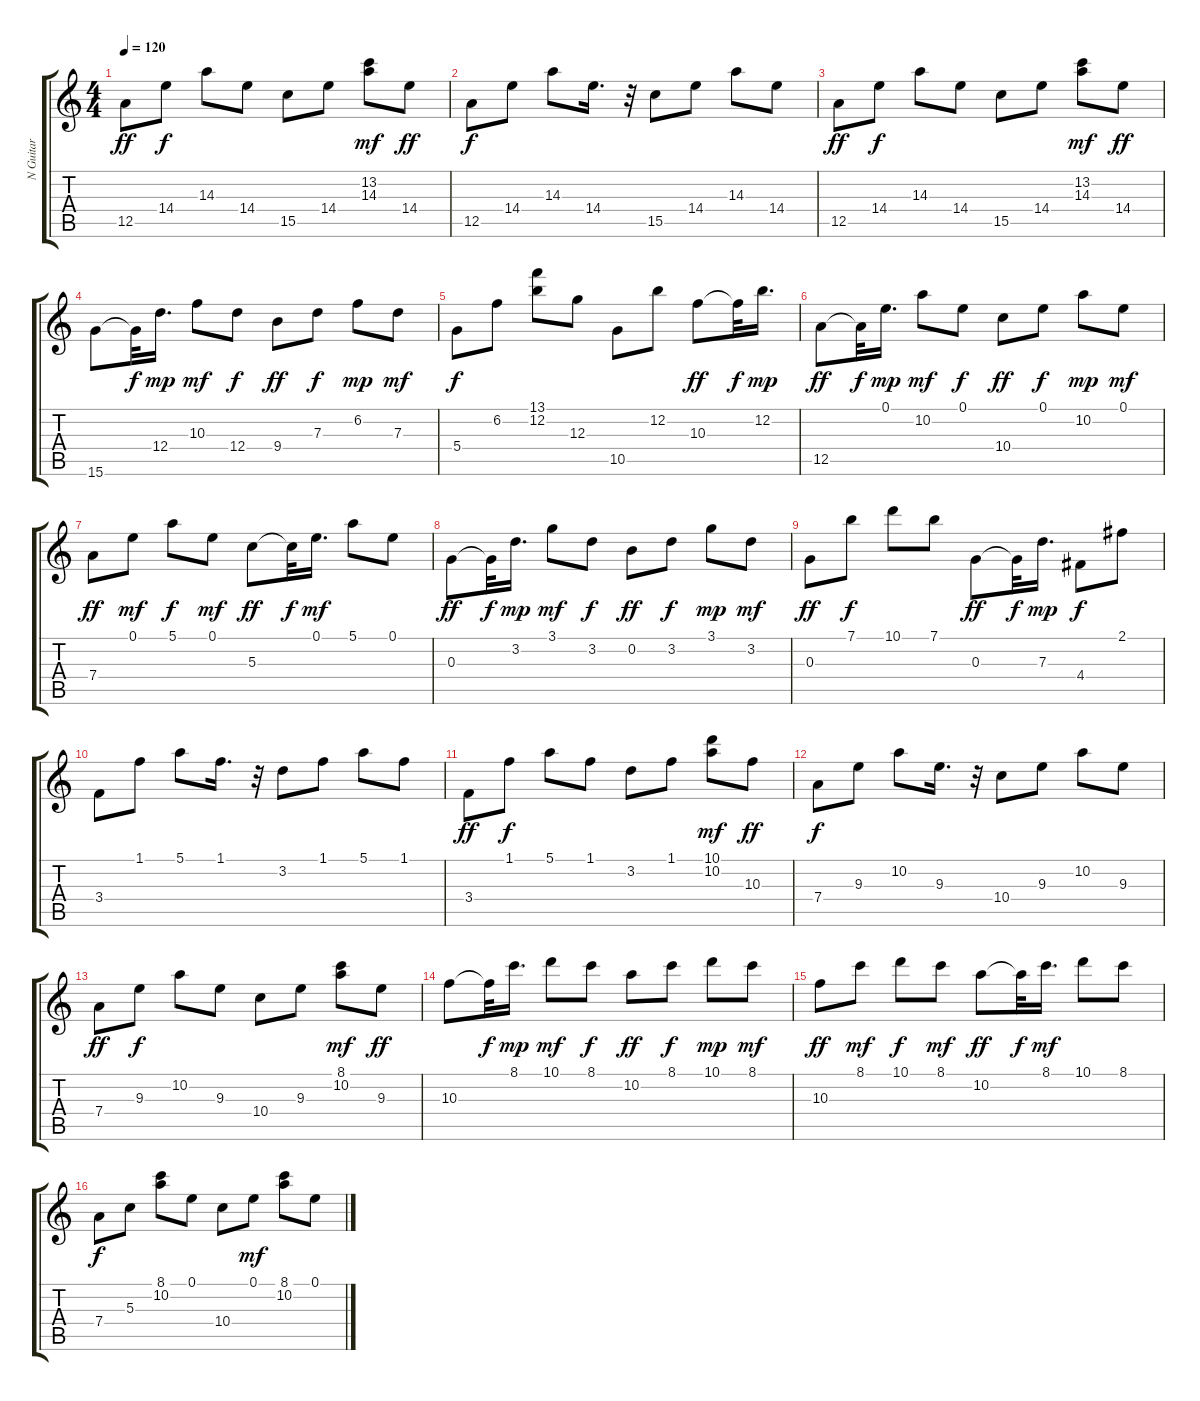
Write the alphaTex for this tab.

\track ("N Guitar" "N Guitar") {instrument acousticguitarnylon}
\staff {score tabs}
\tuning (E4 B3 G3 D3 A2 E2) {hide}
\ts (4 4)
\tempo 120
\clef g2
\ks c
12.5.8{dy ff} 14.4.8{dy f} 14.3.8 14.4.8 15.5.8 14.4.8 (13.2 14.3).8{dy mf} 14.4.8{dy ff} |
12.5.8{dy f} 14.4.8 14.3.8 14.4.16{d} r.32 15.5.8 14.4.8 14.3.8 14.4.8 |
12.5.8{dy ff} 14.4.8{dy f} 14.3.8 14.4.8 15.5.8 14.4.8 (13.2 14.3).8{dy mf} 14.4.8{dy ff} |
15.6.8 15.6{t}.32{dy f} 12.4.16{d dy mp} 10.3.8{dy mf} 12.4.8{dy f} 9.4.8{dy ff} 7.3.8{dy f} 6.2.8{dy mp} 7.3.8{dy mf} |
5.4.8{dy f} 6.2.8 (13.1 12.2).8 12.3.8 10.5.8 12.2.8 10.3.8{dy ff} 10.3{t}.32{dy f} 12.2.16{d dy mp} |
12.5.8{dy ff} 12.5{t}.32{dy f} 0.1.16{d dy mp} 10.2.8{dy mf} 0.1.8{dy f} 10.4.8{dy ff} 0.1.8{dy f} 10.2.8{dy mp} 0.1.8{dy mf} |
7.4.8{dy ff} 0.1.8{dy mf} 5.1.8{dy f} 0.1.8{dy mf} 5.3.8{dy ff} 5.3{t}.32{dy f} 0.1.16{d dy mf} 5.1.8 0.1.8 |
0.3.8{dy ff} 0.3{t}.32{dy f} 3.2.16{d dy mp} 3.1.8{dy mf} 3.2.8{dy f} 0.2.8{dy ff} 3.2.8{dy f} 3.1.8{dy mp} 3.2.8{dy mf} |
0.3.8{dy ff} 7.1.8{dy f} 10.1.8 7.1.8 0.3.8{dy ff} 0.3{t}.32{dy f} 7.3.16{d dy mp} 4.4.8{dy f} 2.1.8 |
3.4.8 1.1.8 5.1.8 1.1.16{d} r.32 3.2.8 1.1.8 5.1.8 1.1.8 |
3.4.8{dy ff} 1.1.8{dy f} 5.1.8 1.1.8 3.2.8 1.1.8 (10.1 10.2).8{dy mf} 10.3.8{dy ff} |
7.4.8{dy f} 9.3.8 10.2.8 9.3.16{d} r.32 10.4.8 9.3.8 10.2.8 9.3.8 |
7.4.8{dy ff} 9.3.8{dy f} 10.2.8 9.3.8 10.4.8 9.3.8 (8.1 10.2).8{dy mf} 9.3.8{dy ff} |
10.3.8 10.3{t}.32{dy f} 8.1.16{d dy mp} 10.1.8{dy mf} 8.1.8{dy f} 10.2.8{dy ff} 8.1.8{dy f} 10.1.8{dy mp} 8.1.8{dy mf} |
10.3.8{dy ff} 8.1.8{dy mf} 10.1.8{dy f} 8.1.8{dy mf} 10.2.8{dy ff} 10.2{t}.32{dy f} 8.1.16{d dy mf} 10.1.8 8.1.8 |
7.4.8{dy f} 5.3.8 (8.1 10.2).8 0.1.8 10.4.8 0.1.8{dy mf} (8.1 10.2).8 0.1.8
